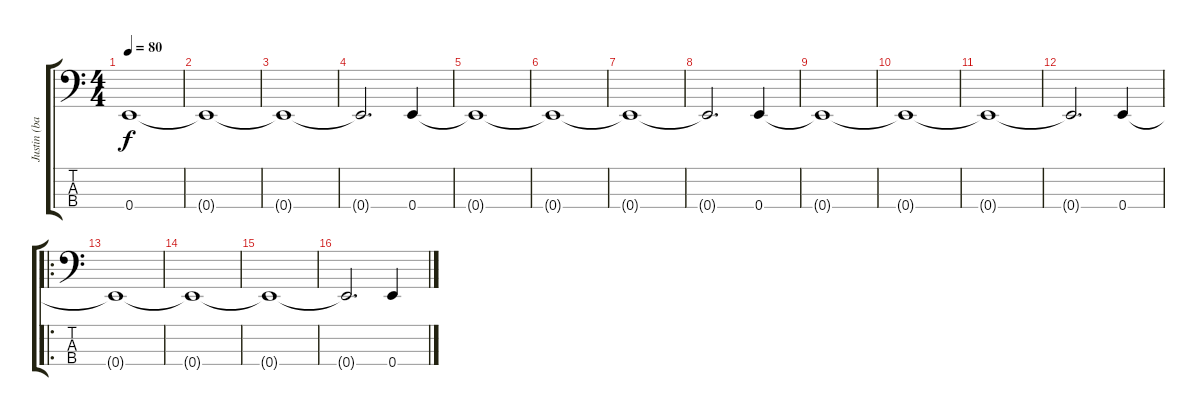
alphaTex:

\track ("Justin (backround)" "Justin (ba") {instrument electricbassfinger}
\staff {score tabs}
\tuning (G2 D2 A1 E1) {hide}
\ts (4 4)
\tempo 80
\clef f4
\ks c
0.4{t}.1{dy f} |
0.4{t}.1 |
0.4{t}.1 |
0.4{t}.2{d} 0.4.4 |
0.4{t}.1 |
0.4{t}.1 |
0.4{t}.1 |
0.4{t}.2{d} 0.4.4 |
0.4{t}.1 |
0.4{t}.1 |
0.4{t}.1 |
0.4{t}.2{d} 0.4.4 |
\ro
0.4{t}.1 |
0.4{t}.1 |
0.4{t}.1 |
0.4{t}.2{d} 0.4.4
